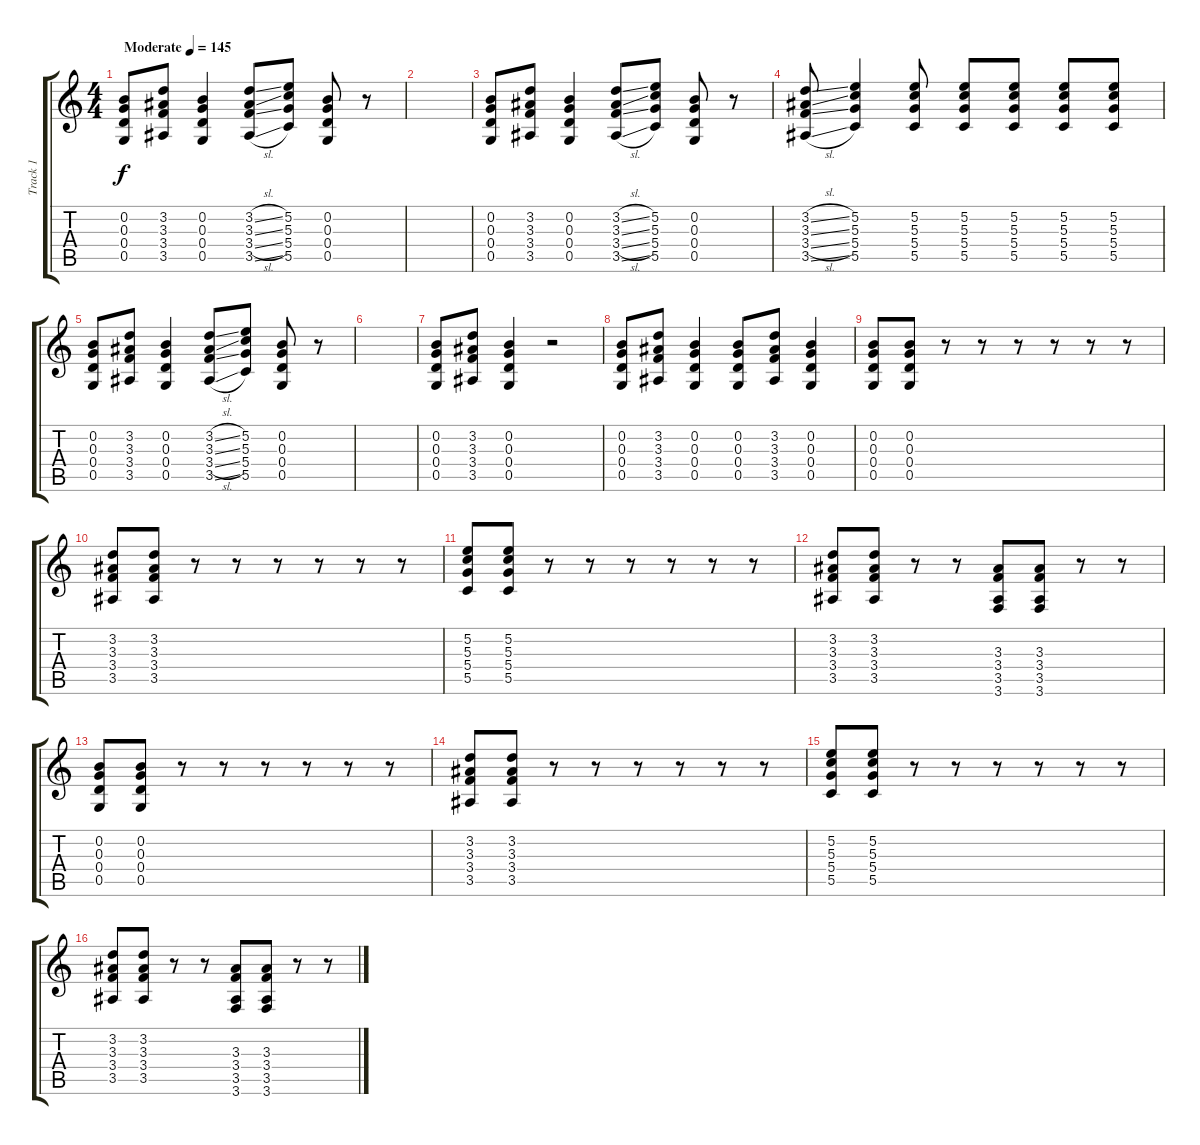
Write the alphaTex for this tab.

\track ("Track 1" "Track 1") {instrument acousticguitarsteel}
\staff {score tabs}
\tuning (D4 B3 G3 D3 G2 D2) {hide}
\ts (4 4)
\tempo (145 "Moderate")
\clef g2
\ks c
(0.2 0.3 0.4 0.5).8{dy f instrument acousticguitarsteel} (3.2 3.3 3.4 3.5).8 (0.2 0.3 0.4 0.5).4 (3.2{sl} 3.3{sl} 3.4{sl} 3.5{sl}).8 (5.2 5.3 5.4 5.5).8 (0.2 0.3 0.4 0.5).8 r.8 |
|
(0.2 0.3 0.4 0.5).8 (3.2 3.3 3.4 3.5).8 (0.2 0.3 0.4 0.5).4 (3.2{sl} 3.3{sl} 3.4{sl} 3.5{sl}).8 (5.2 5.3 5.4 5.5).8 (0.2 0.3 0.4 0.5).8 r.8 |
(3.2{sl} 3.3{sl} 3.4{sl} 3.5{sl}).8 (5.2 5.3 5.4 5.5).4 (5.2 5.3 5.4 5.5).8 (5.2 5.3 5.4 5.5).8 (5.2 5.3 5.4 5.5).8 (5.2 5.3 5.4 5.5).8 (5.2 5.3 5.4 5.5).8 |
(0.2 0.3 0.4 0.5).8 (3.2 3.3 3.4 3.5).8 (0.2 0.3 0.4 0.5).4 (3.2{sl} 3.3{sl} 3.4{sl} 3.5{sl}).8 (5.2 5.3 5.4 5.5).8 (0.2 0.3 0.4 0.5).8 r.8 |
|
(0.2 0.3 0.4 0.5).8 (3.2 3.3 3.4 3.5).8 (0.2 0.3 0.4 0.5).4 r.2 |
(0.2 0.3 0.4 0.5).8 (3.2 3.3 3.4 3.5).8 (0.2 0.3 0.4 0.5).4 (0.2 0.3 0.4 0.5).8 (3.2 3.3 3.4 3.5).8 (0.2 0.3 0.4 0.5).4 |
(0.2 0.3 0.4 0.5).8 (0.2 0.3 0.4 0.5).8 r.8 r.8 r.8 r.8 r.8 r.8 |
(3.2 3.3 3.4 3.5).8 (3.2 3.3 3.4 3.5).8 r.8 r.8 r.8 r.8 r.8 r.8 |
(5.2 5.3 5.4 5.5).8 (5.2 5.3 5.4 5.5).8 r.8 r.8 r.8 r.8 r.8 r.8 |
(3.2 3.3 3.4 3.5).8 (3.2 3.3 3.4 3.5).8 r.8 r.8 (3.3 3.4 3.5 3.6).8 (3.3 3.4 3.5 3.6).8 r.8 r.8 |
(0.2 0.3 0.4 0.5).8 (0.2 0.3 0.4 0.5).8 r.8 r.8 r.8 r.8 r.8 r.8 |
(3.2 3.3 3.4 3.5).8 (3.2 3.3 3.4 3.5).8 r.8 r.8 r.8 r.8 r.8 r.8 |
(5.2 5.3 5.4 5.5).8 (5.2 5.3 5.4 5.5).8 r.8 r.8 r.8 r.8 r.8 r.8 |
(3.2 3.3 3.4 3.5).8 (3.2 3.3 3.4 3.5).8 r.8 r.8 (3.3 3.4 3.5 3.6).8 (3.3 3.4 3.5 3.6).8 r.8 r.8
